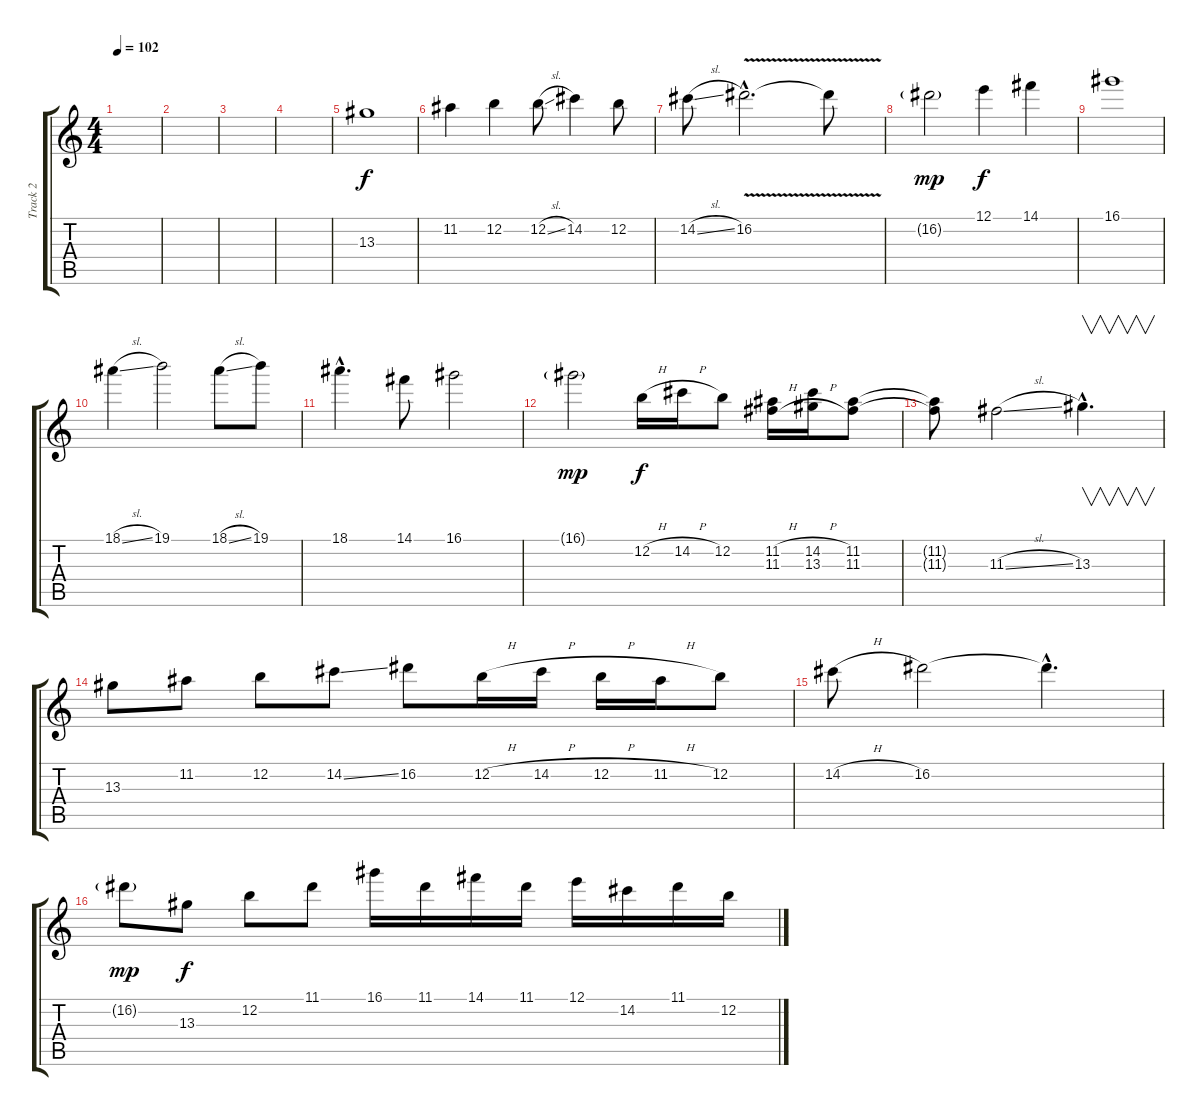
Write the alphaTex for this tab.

\track ("Track 2" "Track 2") {instrument overdrivenguitar}
\staff {score tabs}
\tuning (E4 B3 G3 D3 A2 E2) {hide}
\ts (4 4)
\tempo 102
\clef g2
\ks c
|
|
|
|
13.3.1 |
11.2.4 12.2.4 12.2{sl}.8 14.2.4 12.2.8 |
14.2{sl}.8 16.2{v hac}.2{d} 16.2{t}.8 |
16.2{g}.2{dy mp} 12.1.4{dy f} 14.1.4 |
16.1.1 |
18.1{sl}.4 19.1.2 18.1{sl}.8 19.1.8 |
18.1{hac}.4{d} 14.1.8 16.1.2 |
16.1{g}.2{dy mp} 12.2{h}.16{dy f} 14.2{h}.16 12.2.8 (11.2{h} 11.3{h}).16 (14.2{h} 13.3{h}).16 (11.2 11.3).8 |
(11.2{t} 11.3{t}).8 11.3{sl}.2 13.3{hac}.4{v d} |
13.3.8 11.2.8 12.2.8 14.2{ss}.8 16.2.8 12.2{h}.16 14.2{h}.16 12.2{h}.16 11.2{h}.16 12.2.8 |
14.2{h}.8 16.2.2 16.2{hac t}.4{d} |
16.2{g}.8{dy mp} 13.3.8{dy f} 12.2.8 11.1.8 16.1.16 11.1.16 14.1.16 11.1.16 12.1.16 14.2.16 11.1.16 12.2.16
